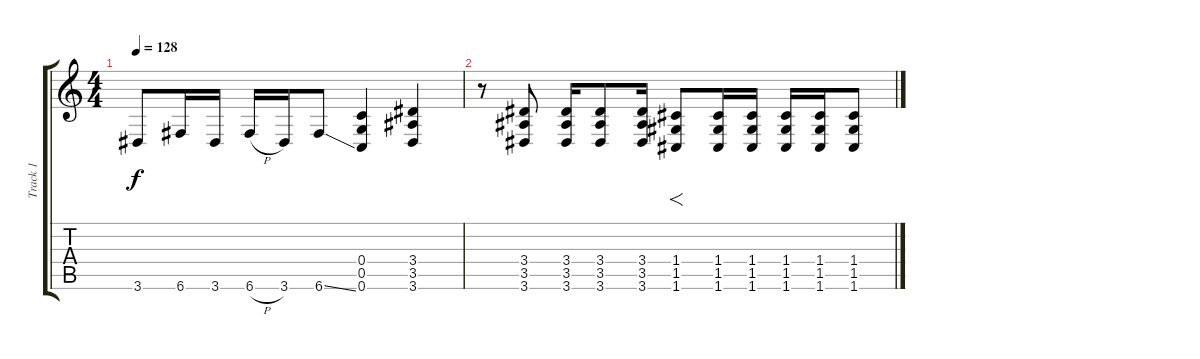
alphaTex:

\track ("Track 1" "Track 1") {instrument distortionguitar}
\staff {score tabs}
\tuning (D4 A3 F3 C3 G2 C2) {hide}
\ts (4 4)
\tempo 128
\clef g2
\ks c
3.6.8{dy f} 6.6.16 3.6.16 6.6{h}.16 3.6.16 6.6{ss}.8 (0.4 0.5 0.6).4 (3.4 3.5 3.6).4 |
r.8 (3.4 3.5 3.6).8 (3.4 3.5 3.6).16 (3.4 3.5 3.6).8 (3.4 3.5 3.6).16 (1.4 1.5 1.6).8{f} (1.4 1.5 1.6).16 (1.4 1.5 1.6).16 (1.4 1.5 1.6).16 (1.4 1.5 1.6).16 (1.4 1.5 1.6).8
